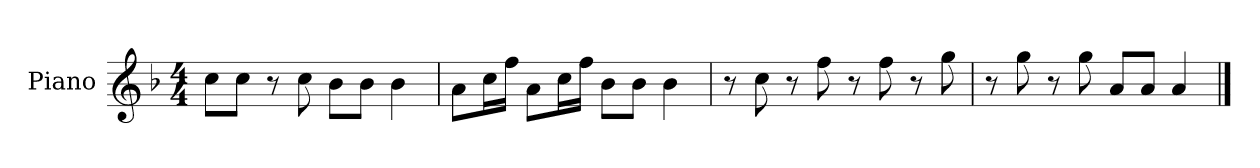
**kern
*part1
*staff1
*I"Piano
*I'P-no
*clefG2
*k[b-]
*M4/4
*MM90
=1
8cc\L
8cc\J
8r
8cc\
8b-\L
8b-\J
4b-\
=2
8a\L
16cc\L
16ff\JJ
8a\L
16cc\L
16ff\JJ
8b-\L
8b-\J
4b-\
=3
8r
8cc\
8r
8ff\
8r
8ff\
8r
8gg\
=4
8r
8gg\
8r
8gg\
8a/L
8a/J
4a/
==
*-
